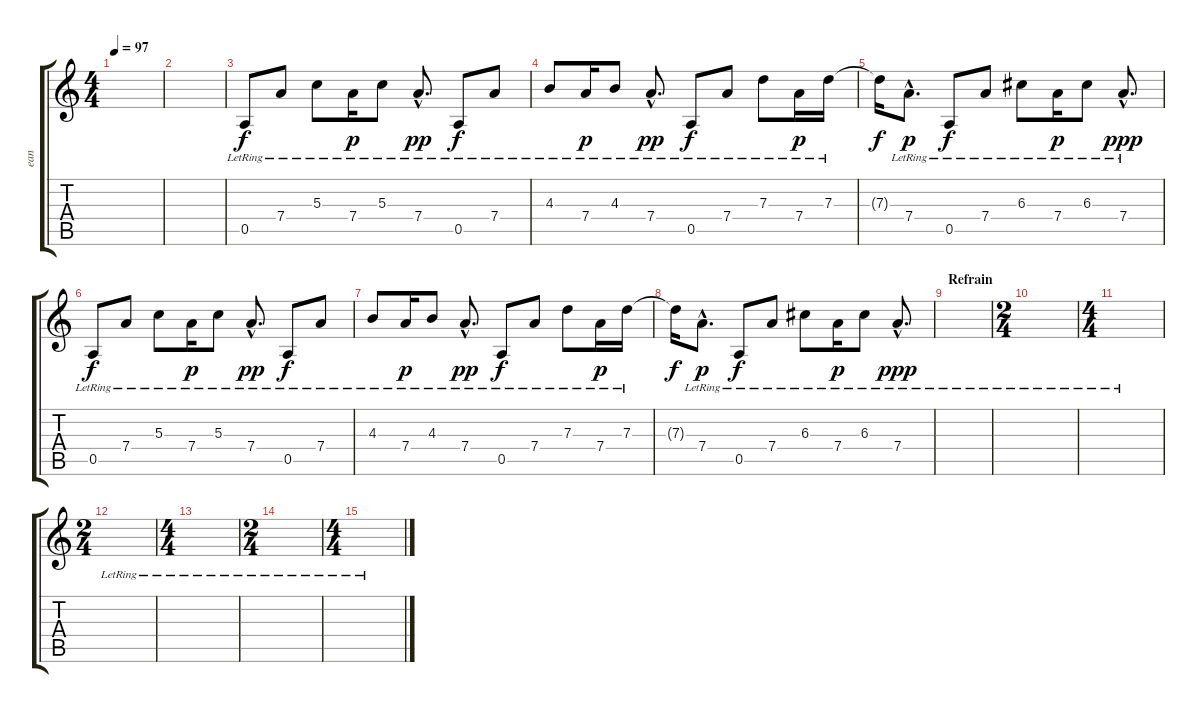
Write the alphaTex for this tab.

\track ("ean (Ben)" "ean") {instrument electricguitarjazz}
\staff {score tabs}
\tuning (E4 B3 G3 D3 A2 E2) {hide}
\ts (4 4)
\tempo 97
\clef g2
\ks c
|
|
0.5{lr}.8{dy f} 7.4{lr}.8 5.3{lr}.8 7.4{lr}.16{dy p} 5.3{lr}.8 7.4{hac lr}.8{d dy pp} 0.5{lr}.8{dy f} 7.4{lr}.8 |
4.3{lr}.8 7.4{lr}.16{dy p} 4.3{lr}.8 7.4{hac lr}.8{d dy pp} 0.5{lr}.8{dy f} 7.4{lr}.8 7.3{lr}.8 7.4{lr}.16{dy p} 7.3{lr}.16 |
7.3{t}.16{dy f} 7.4{hac lr}.8{d dy p} 0.5{lr}.8{dy f} 7.4{lr}.8 6.3{lr}.8 7.4{lr}.16{dy p} 6.3{lr}.8 7.4{hac lr}.8{d dy ppp} |
0.5{lr}.8{dy f} 7.4{lr}.8 5.3{lr}.8 7.4{lr}.16{dy p} 5.3{lr}.8 7.4{hac lr}.8{d dy pp} 0.5{lr}.8{dy f} 7.4{lr}.8 |
4.3{lr}.8 7.4{lr}.16{dy p} 4.3{lr}.8 7.4{hac lr}.8{d dy pp} 0.5{lr}.8{dy f} 7.4{lr}.8 7.3{lr}.8 7.4{lr}.16{dy p} 7.3{lr}.16 |
\section ("" "")
7.3{t}.16{dy f} 7.4{hac lr}.8{d dy p} 0.5{lr}.8{dy f} 7.4{lr}.8 6.3{lr}.8 7.4{lr}.16{dy p} 6.3{lr}.8 7.4{hac lr}.8{d dy ppp} |
\section ("" "Refrain")
|
\ts (2 4)
|
\ts (4 4)
|
\ts (2 4)
|
\ts (4 4)
|
\ts (2 4)
|
\ts (4 4)
